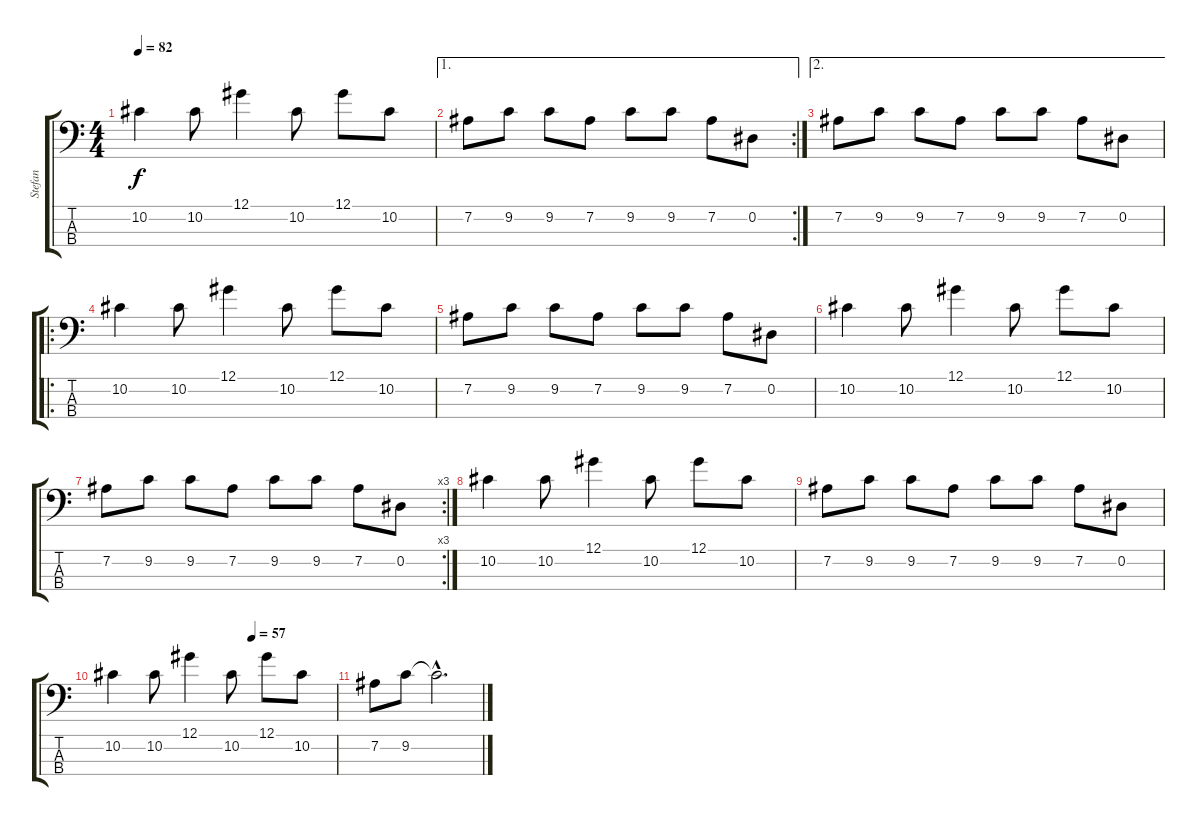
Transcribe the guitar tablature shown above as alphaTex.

\track ("Stefan" "Stefan") {instrument electricbassfinger}
\staff {score tabs}
\tuning (Ab2 Eb2 Bb1 F1) {hide}
\ts (4 4)
\tempo 82
\clef f4
\ks c
10.2.4{dy f} 10.2.8 12.1.4 10.2.8 12.1.8 10.2.8 |
\ae 1
\rc 2
7.2.8 9.2.8 9.2.8 7.2.8 9.2.8 9.2.8 7.2.8 0.2.8 |
\ae 2
7.2.8 9.2.8 9.2.8 7.2.8 9.2.8 9.2.8 7.2.8 0.2.8 |
\ro
10.2.4 10.2.8 12.1.4 10.2.8 12.1.8 10.2.8 |
7.2.8 9.2.8 9.2.8 7.2.8 9.2.8 9.2.8 7.2.8 0.2.8 |
10.2.4 10.2.8 12.1.4 10.2.8 12.1.8 10.2.8 |
\rc 3
7.2.8 9.2.8 9.2.8 7.2.8 9.2.8 9.2.8 7.2.8 0.2.8 |
10.2.4 10.2.8 12.1.4 10.2.8 12.1.8 10.2.8 |
7.2.8 9.2.8 9.2.8 7.2.8 9.2.8 9.2.8 7.2.8 0.2.8 |
\tempo (57 0.625)
10.2.4 10.2.8 12.1.4 10.2.8 12.1.8 10.2.8 |
7.2.8 9.2.8 9.2{hac t}.2{d}
